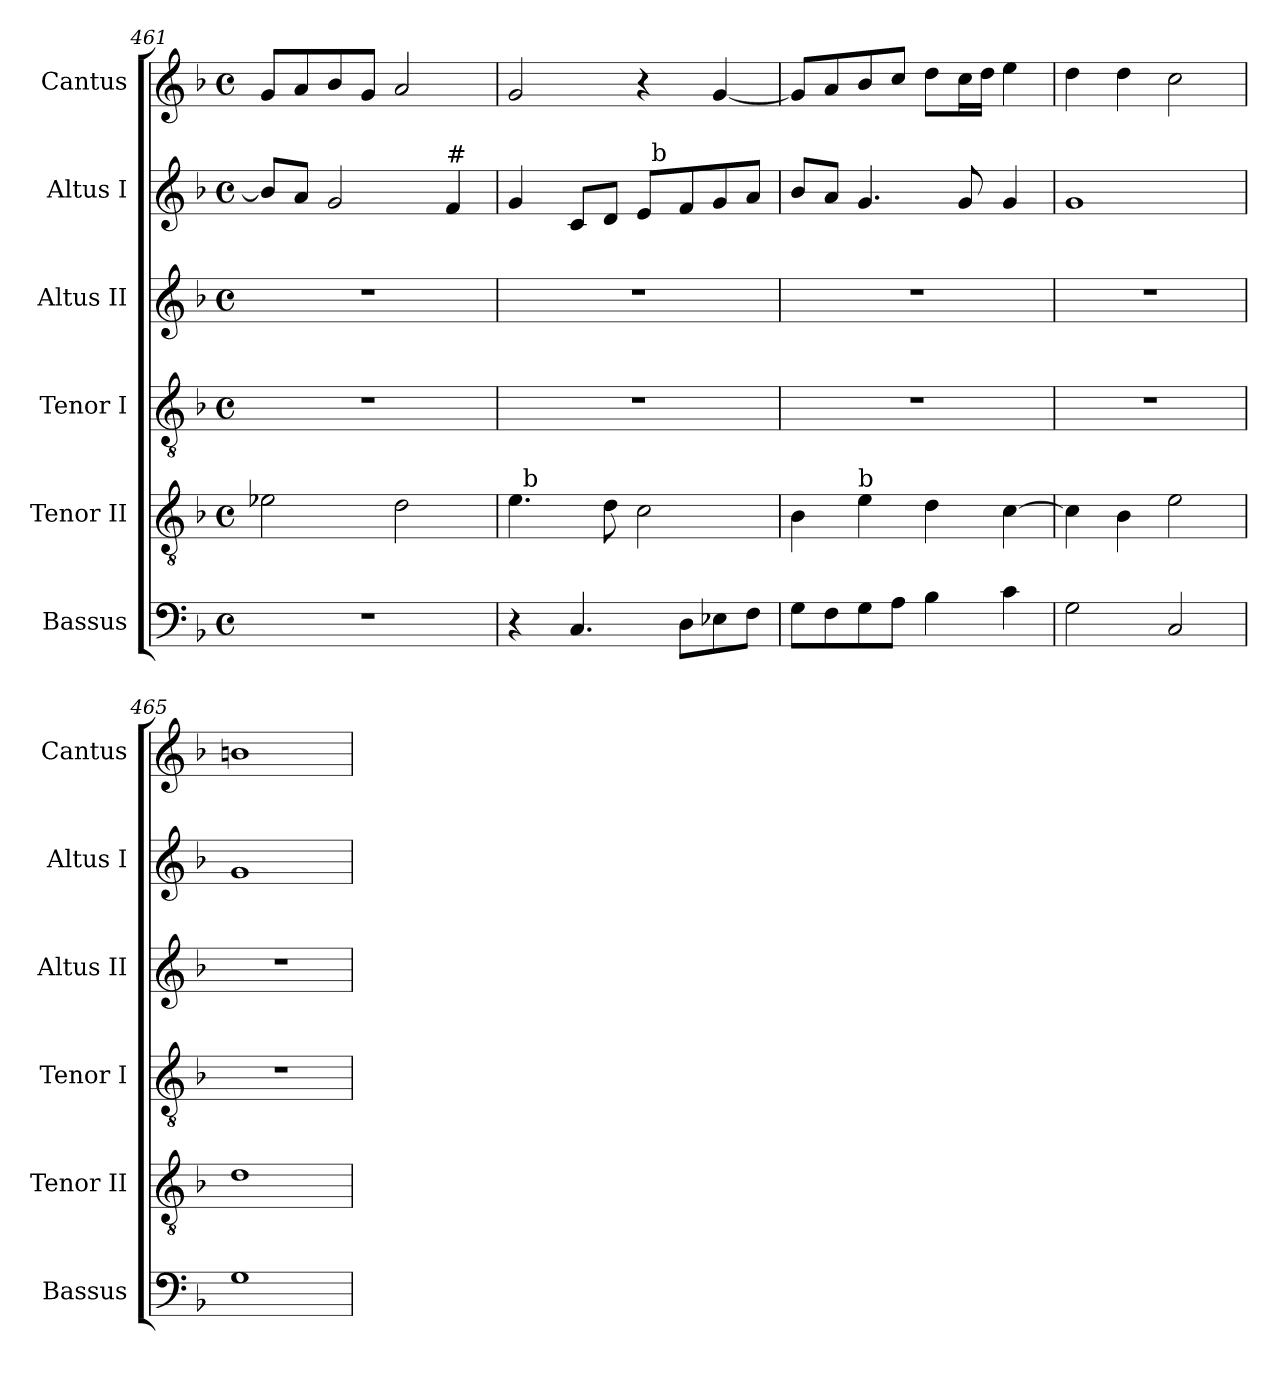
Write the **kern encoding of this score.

**kern	**kern	**kern	**kern	**kern	**kern
*part6	*part5	*part4	*part3	*part2	*part1
*staff6	*staff5	*staff4	*staff3	*staff2	*staff1
*I"Bassus	*I"Tenor II	*I"Tenor I	*I"Altus II	*I"Altus I	*I"Cantus
*I'Bassus	*I'Tenor II	*I'Tenor I	*I'Altus II	*I'Altus I	*I'Cantus
*clefF4	*clefGv2	*clefGv2	*clefG2	*clefG2	*clefG2
*k[b-]	*k[b-]	*k[b-]	*k[b-]	*k[b-]	*k[b-]
*F:	*F:	*F:	*F:	*F:	*F:
*M4/4	*M4/4	*M4/4	*M4/4	*M4/4	*M4/4
*met(c)	*met(c)	*met(c)	*met(c)	*met(c)	*met(c)
=461	=461	=461	=461	=461	=461
1r	2e-X\	1r	1r	8b-/L]	8g/L
.	.	.	.	8a/J	8a/
.	.	.	.	2g/	8b-/
.	.	.	.	.	8g/J
.	2d\	.	.	.	2a/
!	!	!	!	!LO:TX:a:t=#	!
.	.	.	.	4f/	.
=462	=462	=462	=462	=462	=462
*	*^	*	*	*^	*
4r	4.e\	32ryy	1r	1r	4g/	2ryy	2g/
!	!	!LO:TX:a:t=b	!	!	!	!	!
.	.	2ryy	.	.	.	.	.
4.C/	.	.	.	.	8c/L	.	.
.	8d\	.	.	.	8d/J	.	.
.	2c\	.	.	.	8e/L	32ryy	4r
!	!	!	!	!	!	!LO:TX:a:t=b	!
.	.	4...ryy	.	.	.	4...ryy	.
8D\L	.	.	.	.	8f/	.	.
8E-X\	.	.	.	.	8g/	.	[<4g/
8F\J	.	.	.	.	8a/J	.	.
*	*v	*v	*	*	*v	*v	*
=463	=463	=463	=463	=463	=463
8G\L	4B-\	1r	1r	8b-/L	8g/L]
8F\	.	.	.	8a/J	8a/
!	!LO:TX:a:t=b	!	!	!	!
8G\	4e\	.	.	4.g/	8b-/
8A\J	.	.	.	.	8cc/J
4B-\	4d\	.	.	.	8dd\L
.	.	.	.	8g/	16cc\L
.	.	.	.	.	16dd\JJ
4c\	[>4c\	.	.	4g/	4ee\
=464	=464	=464	=464	=464	=464
2G\	4c\]	1r	1r	1g	4dd\
.	4B-\	.	.	.	4dd\
2C/	2e\	.	.	.	2cc\
=465	=465	=465	=465	=465	=465
1G	1d	1r	1r	1g	1bn
=	=	=	=	=	=
*-	*-	*-	*-	*-	*-
